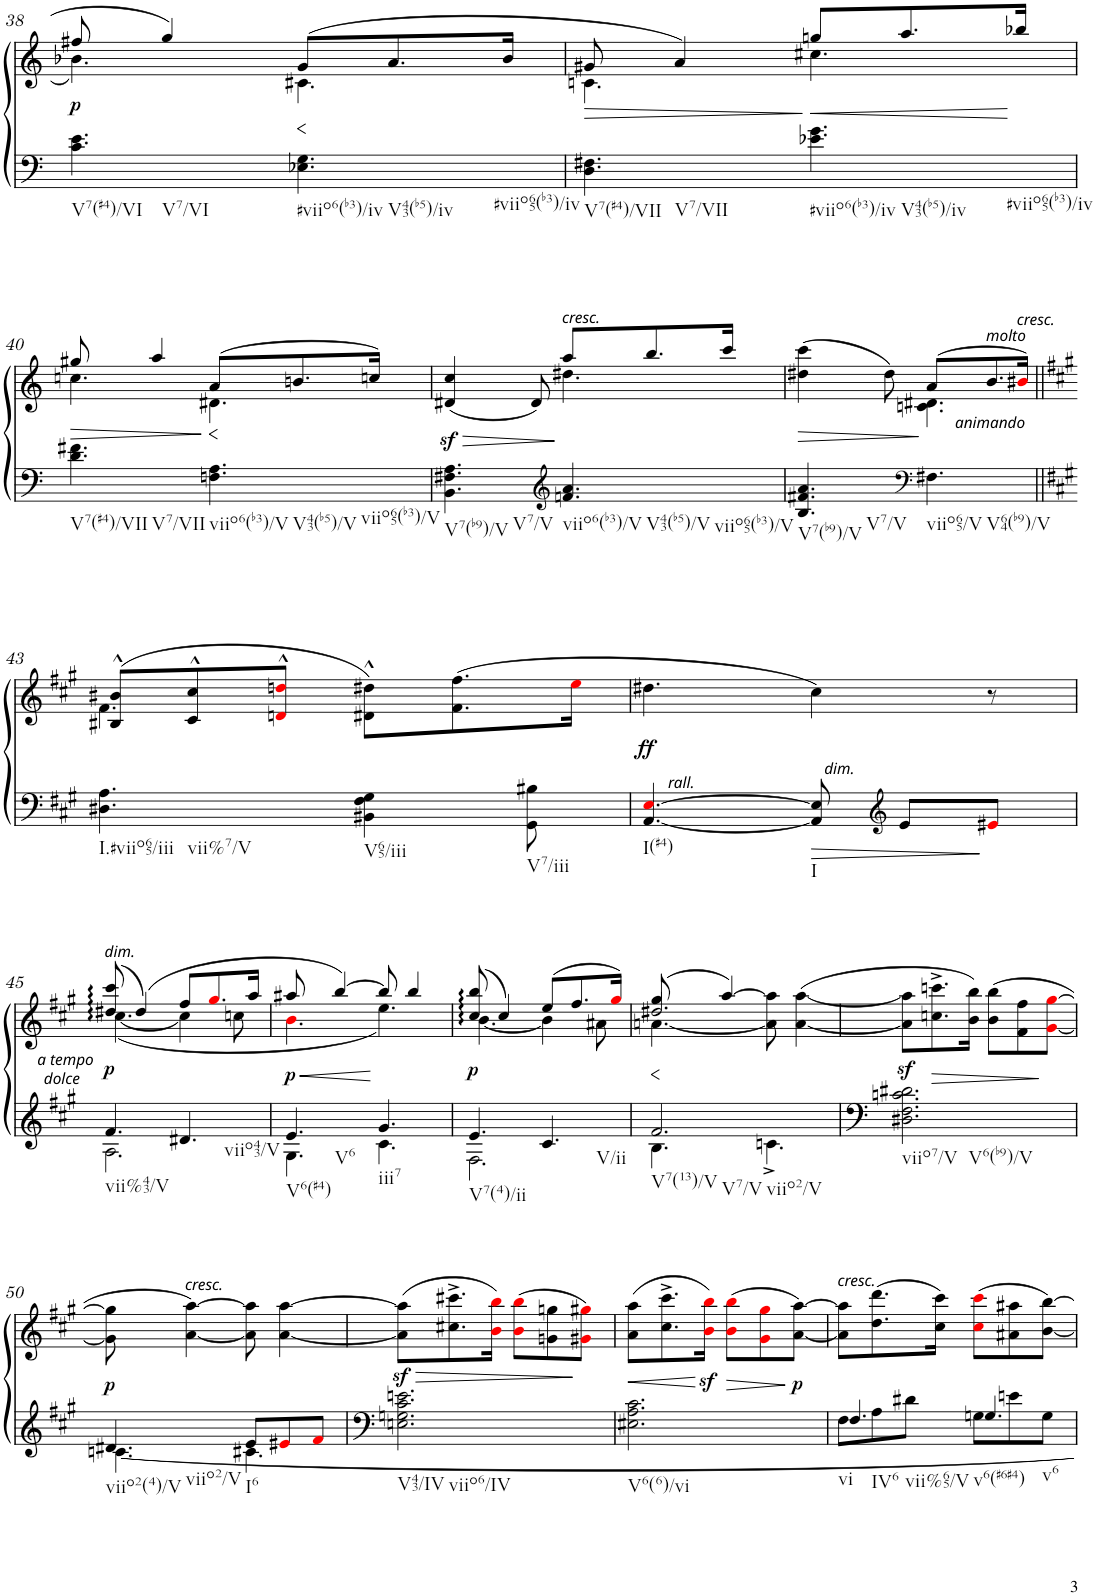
**kern	**kern	**dynam
*part1	*part1	*part1
*staff2	*staff1	*staff1/2
*I"Piano	*	*
*I'Pno	*	*
!!LO:PB:g=z
*clefF4	*clefG2	*
*k[]	*k[]	*
*M6/8	*M6/8	*
=38	=38	=38
*	*^	*
!	!	!	!LO:DY:b
4.c\ 4.e\	8ff#X/	4.b-X\	p
.	4gg/	.	.
!	!	!	!LO:HP:b
4.E-X\ 4.G\	(8g/L	4.c#X\	<
.	8.a/	.	.
.	16b-/Jk	.	.
=39	=39	=39	=39
!	!	!	!LO:HP:b
4.D\ 4.F#X\	8g#X/	4.cn\	>
.	4a/)	.	.
!	!	!	!LO:HP:n=1:b
4.e-X\ 4.g\	8ggn/L	4.cc#X\	[ <
.	8.aa/	.	.
.	16bb-X/Jk	.	]
!!LO:LB:g=z	!!
=40	=40	=40	=40
!	!	!	!LO:HP:b
4.d\ 4.f#X\	8gg#X/	4.ccn\	>
.	4aa/	.	.
!	!	!	!LO:HP:n=1:b
4.Fn\ 4.A\	(8a/L	4.d#X\	[ ] <
.	8.bn/	.	.
.	16ccn/Jk)	.	.
=41	=41	=41	=41
!	!	!	!LO:HP:b
!	!	!	!LO:DY:n=1:b
4.BB\ 4.F#X\ 4.A\	(4d#X/ 4cc/	4.ryy	> sf
.	8d#/)	.	.
*clefG2	*	*	*
!	!LO:TX:a:i:t=cresc.	!	!
4.fn/ 4.a/	8aa/L	4.dd#X\	[
.	8.bb/	.	.
.	16ccc/Jk	.	.
=42	=42	=42	=42
!	!	!	!LO:HP:b
4.B/ 4.f#X/ 4.a/	(4dd#X\ 4ccc\	4.ryy	>
.	8dd#\)	.	.
*clefF4	*	*	*
!	!LO:TX:b:i:t=animando	!	!
4.F#X\	(8a/L	4.cn\ 4.d#X\	]
!	!LO:TX:a:i:t=molto	!	!
.	8.b/	.	.
!	!LO:TX:a:i:t=cresc.	!	!
.	16b#Xi/Jk)	.	.
!!LO:LB:g=z	!!
=43||	=43||	=43||	=43||
*k[f#c#g#]	*k[f#c#g#]	*	*
*A:	*A:	*	*
4.D#X\ 4.A\	(8B#X/^^ 8b#X/^^L	4.f#\	.
.	8c#/^^ 8cc#/^^	.	.
.	8dni/^^ 8ddni/^^J	.	.
4BB#X\ 4F#\ 4G#\	8d#X\^^ 8dd#X\^^L)	4.ryy	.
.	(8.f#\ 8.ff#\	.	.
8GG#\ 8B#X\	.	.	.
.	16eei\Jk	.	.
*	*v	*v	*
=44	=44	=44
!	!LO:TX:b:i:t=rall.	!
!	!	!LO:DY:b
[4.AA/ [4.Ei/	4.dd#X\	ff
!LO:TX:a:i:t=dim.	!	!
!	!	!LO:HP:b=2
8AA/] 8E/]	4cc#\)	>
*clefG2	*	*
8e/L	.	.
8e#Xi/J	8r	]
!!LO:LB:g=z
=45	=45	=45
*^	*^	*
!	!	!LO:TX:b:i:t=a tempo	!	!
!	!	!LO:TX:a:i:t=dim.	!	!
!	!	!LO:TX:b:i:t=dolce	!	!
!	!	!	!	!LO:DY:b
4.f#/	2.A\	(8dd#X/ 8ccc#/	([4.cc#\	p
.	.	(4dd#/)	.	.
4.d#X/	.	8ff#/L	4cc#\]	.
.	.	8.gg#i/	.	.
.	.	.	8ccn\	.
.	.	16aa/Jk	.	.
=46	=46	=46	=46	=46
!	!	!	!	!LO:HP:b
!	!	!	!	!LO:DY:n=1:b
4.e/	4.G#\	8aa#X/	4.bi\	< p
.	.	[4bb/)	.	.
4.g#/	4.c#\	8bb/]	4.ee\)	]
.	.	4bb/	.	.
=47	=47	=47	=47	=47
!	!	!	!	!LO:DY:b
4.e/	2.F#\	(8cc#/ 8bb/	[4.b\	p
.	.	4cc#/)	.	.
4.c#/	.	(8ee/L	4b\]	.
.	.	8.ff#/	.	.
.	.	.	8a#X\	.
.	.	16gg#i/Jk)	.	.
*v	*v	*	*	*
*	*v	*v	*
.	.	[
=48	=48	=48
*^	*	*
!	!	!	!LO:HP:b
*	*	*^	*
*	*	*	*^	*
2.f#/	4.B\	(8gg#/	[4.an\	2.dd#X/	<
.	.	[4aa/)	.	.	.
.	4.cn^\	8a\] 8aa\]	4.ryy	.	.
.	.	([4a\ [4aa\	.	.	.
*v	*v	*	*	*	*
*	*v	*v	*v	*
=49	=49	=49
2.D#X\ 2.F#\ 2.cn\ 2.d#X\	8a\]z< 8aa\]z<L	.
!	!	!LO:HP:b
.	8.ccn\^ 8.cccn\^	>
.	16b\ 16bb\Jk)	.
.	(8b\ 8bb\L	.
.	8f#\ 8ff#\	.
.	[8g#i\ [8gg#i\J	[
!!LO:LB:g=z
=50	=50	=50
*^	*	*
!	!	!	!LO:DY:b
4.d#X/	[4.cn\	8g#\] 8gg#\]	p
!	!	!LO:TX:a:i:t=cresc.	!
.	.	[4a\ [4aa\)	.
8e/L	4.c#X\	8a\] 8aa\]	.
8e#Xi/	.	[4a\ [4aa\	.
8f#i/J	.	.	.
*v	*v	*	*
=51	=51	=51
!	!	!LO:HP:b
2.En\ 2.Gn\ 2.c#\ 2.en\	(8a\]z< 8aa\]z<L	>
.	8.cc#X\^ 8.ccc#X\^	.
.	16bi\ 16bbi\Jk)	.
.	(8bi\ 8bbi\L	.
.	8gn\ 8ggn\	.
.	8g#Xi\ 8gg#Xi\J)	]
=52	=52	=52
!	!	!LO:HP:b
2.E#X\ 2.A\ 2.c#\	(8a\ 8aa\L	<
.	8.cc#\^ 8.ccc#\^	.
.	16bi\z< 16bbi\z<Jk)	]
.	(8bi\ 8bbi\L	.
.	8g#i\ 8gg#i\	.
!	!	!LO:DY:n=1:b
.	[8a\ [8aa\J)	[ p
=53	=53	=53
*^	*	*
!	!	!LO:TX:a:i:t=cresc.	!
4.F#/	8F#\L	8a\] 8aa\]L	.
.	8A\	(8.dd\ 8.ddd\	.
.	8d#X\J	.	.
.	.	16cc#\ 16ccc#\Jk)	.
4.Gn/	8G\L	(8cc#i\ 8ccc#i\L	.
.	8en\	8a#X\ 8aa#X\	.
.	8G\J	[8b\ [8bb\J)	.
*v	*v	*	*
=	=	=
*-	*-	*-
